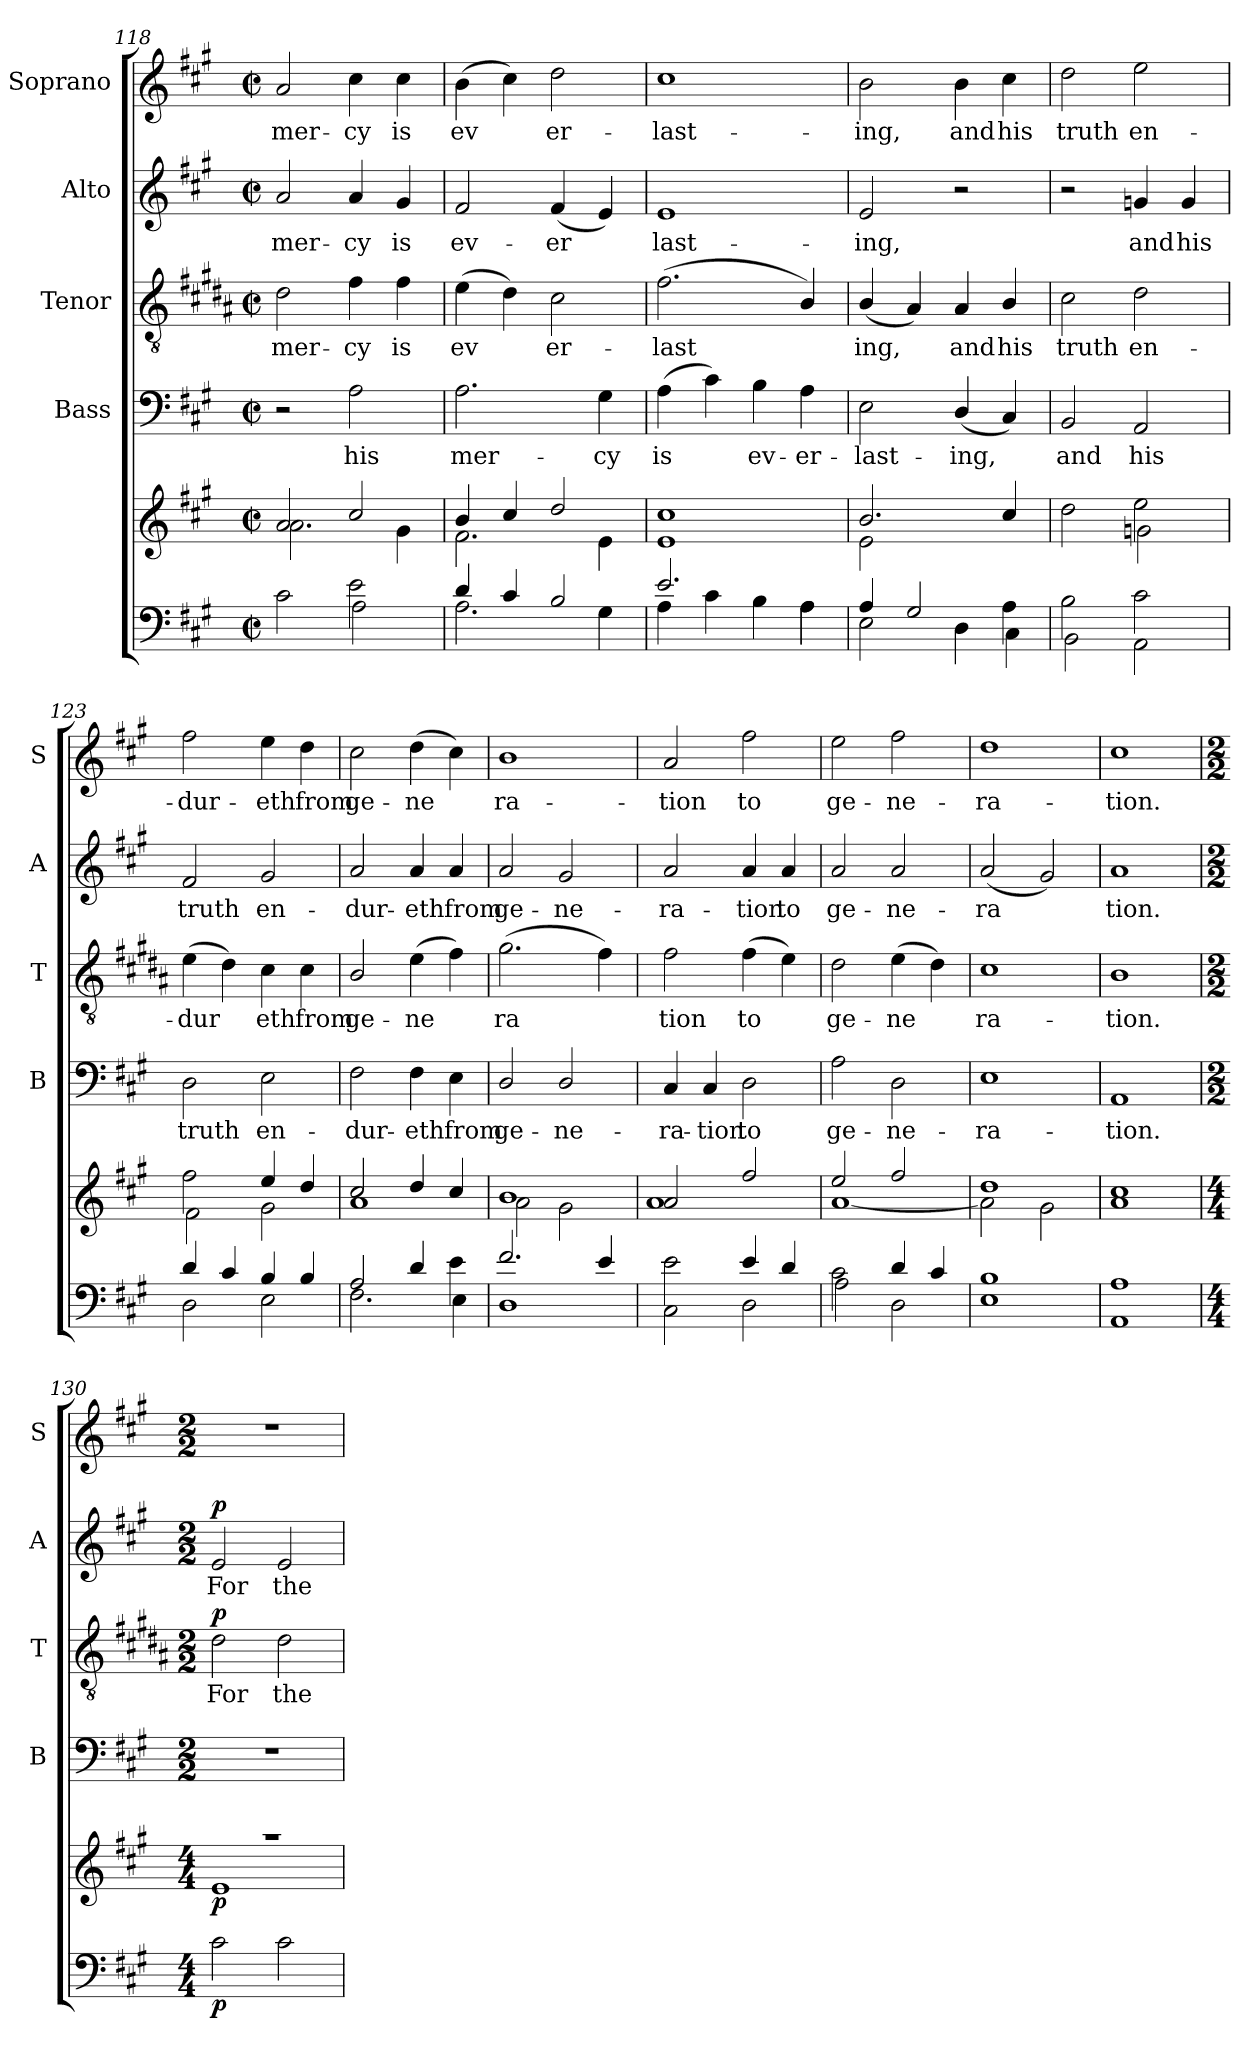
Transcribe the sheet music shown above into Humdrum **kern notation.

**kern	**dynam	**kern	**dynam	**kern	**text	**kern	**text	**dynam	**kern	**text	**dynam	**kern	**text
*part6	*part6	*part5	*part5	*part4	*part4	*part3	*part3	*part3	*part2	*part2	*part2	*part1	*part1
*staff6	*staff6	*staff5	*staff5	*staff4	*staff4	*staff3	*staff3	*staff3	*staff2	*staff2	*staff2	*staff1	*staff1
*	*	*	*	*I"Bass	*	*I"Tenor	*	*	*I"Alto	*	*	*I"Soprano	*
*	*	*	*	*I'B	*	*I'T	*	*	*I'A	*	*	*I'S	*
*clefF4	*	*clefG2	*	*clefF4	*	*clefGv2	*	*	*clefG2	*	*	*clefG2	*
*	*	*	*	*	*	*ITrd1c2	*	*	*	*	*	*	*
*k[f#c#g#]	*	*k[f#c#g#]	*	*k[f#c#g#]	*	*k[f#c#g#]	*	*	*k[f#c#g#]	*	*	*k[f#c#g#]	*
*A:	*	*A:	*	*A:	*	*A:	*	*	*A:	*	*	*A:	*
*M2/2	*	*M2/2	*	*M2/2	*	*M2/2	*	*	*M2/2	*	*	*M2/2	*
*met(c|)	*	*met(c|)	*	*met(c|)	*	*met(c|)	*	*	*met(c|)	*	*	*met(c|)	*
=118	=118	=118	=118	=118	=118	=118	=118	=118	=118	=118	=118	=118	=118
*^	*	*^	*	*	*	*	*	*	*	*	*	*	*
!	!	!	!	!	!	!	!	!	!LO:LY:b	!	!	!LO:LY:b	!	!	!LO:LY:b
2c#\	2ryy	.	2a/	2.a\	.	2r	.	2c#\	mer-	.	2a/	mer-	.	2a/	mer-
!	!	!	!	!	!	!	!LO:LY:b	!	!LO:LY:b	!	!	!LO:LY:b	!	!	!LO:LY:b
2e\	2A\	.	2cc#/	.	.	2A\	his	4e\	-cy	.	4a/	-cy	.	4cc#\	-cy
!	!	!	!	!	!	!	!	!	!LO:LY:b	!	!	!LO:LY:b	!	!	!LO:LY:b
.	.	.	.	4g#\	.	.	.	4e\	is	.	4g#/	is	.	4cc#\	is
=119	=119	=119	=119	=119	=119	=119	=119	=119	=119	=119	=119	=119	=119	=119	=119
!	!	!	!	!	!	!	!LO:LY:b	!	!LO:LY:b	!	!	!LO:LY:b	!	!	!LO:LY:b
4d/	2.A\	.	4b/	2.f#\	.	2.A\	mer-	(>4d\	ev­	.	2f#/	ev-	.	(>4b\	ev­
4c#/	.	.	4cc#/	.	.	.	.	4c#\)	.	.	.	.	.	4cc#\)	.
!	!	!	!	!	!	!	!	!	!LO:LY:b	!	!	!LO:LY:b	!	!	!LO:LY:b
2B/	.	.	2dd/	.	.	.	.	2B\	er-	.	(<4f#/	-er­	.	2dd\	er-
!	!	!	!	!	!	!	!LO:LY:b	!	!	!	!	!	!	!	!
.	4G#\	.	.	4e\	.	4G#\	-cy	.	.	.	4e/)	.	.	.	.
=120	=120	=120	=120	=120	=120	=120	=120	=120	=120	=120	=120	=120	=120	=120	=120
!	!	!	!	!	!	!	!LO:LY:b	!	!LO:LY:b	!	!	!LO:LY:b	!	!	!LO:LY:b
2.e/	4A\	.	1cc#	1e	.	(>4A\	is	(<2.e\	-last­	.	1e	last-	.	1cc#	-last-
.	4c#\	.	.	.	.	4c#\)	.	.	.	.	.	.	.	.	.
!	!	!	!	!	!	!	!LO:LY:b	!	!	!	!	!	!	!	!
.	4B\	.	.	.	.	4B\	ev-	.	.	.	.	.	.	.	.
!	!	!	!	!	!	!	!LO:LY:b	!	!	!	!	!	!	!	!
4A\	4A\	.	.	.	.	4A\	-er-	4A/)	.	.	.	.	.	.	.
!!LO:LB:g=z
=121	=121	=121	=121	=121	=121	=121	=121	=121	=121	=121	=121	=121	=121	=121	=121
!	!	!	!	!	!	!	!LO:LY:b	!	!LO:LY:b	!	!	!LO:LY:b	!	!	!LO:LY:b
4A/	2E\	.	2.b/	2e\	.	2E\	-last-	(<4A/	ing,	.	2e/	-ing,	.	2b\	-ing,
2G#/	.	.	.	.	.	.	.	4G#/)	.	.	.	.	.	.	.
!	!	!	!	!	!	!	!LO:LY:b	!	!LO:LY:b	!	!	!	!	!	!LO:LY:b
.	4D\	.	.	2ryy	.	(<4D/	-ing,	4G#/	and	.	2r	.	.	4b\	and
!	!	!	!	!	!	!	!	!	!LO:LY:b	!	!	!	!	!	!LO:LY:b
4A\	4C#\	.	4cc#/	.	.	4C#/)	.	4A/	his	.	.	.	.	4cc#\	his
=122	=122	=122	=122	=122	=122	=122	=122	=122	=122	=122	=122	=122	=122	=122	=122
!	!	!	!	!	!	!	!LO:LY:b	!	!LO:LY:b	!	!	!	!	!	!LO:LY:b
2B\	2BB\	.	2dd\	2ryy	.	2BB/	and	2B\	truth	.	2r	.	.	2dd\	truth
!	!	!	!	!	!	!	!LO:LY:b	!	!LO:LY:b	!	!	!LO:LY:b	!	!	!LO:LY:b
2c#\	2AA\	.	2ee\	2gn\	.	2AA/	his	2c#\	en-	.	4gn/	and	.	2ee\	en-
!	!	!	!	!	!	!	!	!	!	!	!	!LO:LY:b	!	!	!
.	.	.	.	.	.	.	.	.	.	.	4g/	his	.	.	.
=123	=123	=123	=123	=123	=123	=123	=123	=123	=123	=123	=123	=123	=123	=123	=123
!	!	!	!	!	!	!	!LO:LY:b	!	!LO:LY:b	!	!	!LO:LY:b	!	!	!LO:LY:b
4d/	2D\	.	2ff#\	2f#\	.	2D\	truth	(>4d\	-dur­	.	2f#/	truth	.	2ff#\	-dur-
4c#/	.	.	.	.	.	.	.	4c#\)	.	.	.	.	.	.	.
!	!	!	!	!	!	!	!LO:LY:b	!	!LO:LY:b	!	!	!LO:LY:b	!	!	!LO:LY:b
4B/	2E\	.	4ee/	2g#i\	.	2E\	en-	4B\	eth	.	2g#i/	en-	.	4ee\	-eth
!	!	!	!	!	!	!	!	!	!LO:LY:b	!	!	!	!	!	!LO:LY:b
4B/	.	.	4dd/	.	.	.	.	4B\	from	.	.	.	.	4dd\	from
=124	=124	=124	=124	=124	=124	=124	=124	=124	=124	=124	=124	=124	=124	=124	=124
!	!	!	!	!	!	!	!LO:LY:b	!	!LO:LY:b	!	!	!LO:LY:b	!	!	!LO:LY:b
2A/	2.F#\	.	2cc#/	1a	.	2F#\	-dur-	2A/	ge-	.	2a/	-dur-	.	2cc#\	ge-
!	!	!	!	!	!	!	!LO:LY:b	!	!LO:LY:b	!	!	!LO:LY:b	!	!	!LO:LY:b
4d/	.	.	4dd/	.	.	4F#\	-eth	(>4d\	-ne­	.	4a/	-eth	.	(>4dd\	-ne­
!	!	!	!	!	!	!	!LO:LY:b	!	!	!	!	!LO:LY:b	!	!	!
4e\	4E\	.	4cc#/	.	.	4E\	from	4e\)	.	.	4a/	from	.	4cc#\)	.
=125	=125	=125	=125	=125	=125	=125	=125	=125	=125	=125	=125	=125	=125	=125	=125
!	!	!	!	!	!	!	!LO:LY:b	!	!LO:LY:b	!	!	!LO:LY:b	!	!	!LO:LY:b
2.f#/	1D	.	1b	2a\	.	2D/	ge-	(>2.f#\	ra­	.	2a/	ge-	.	1b	ra-
!	!	!	!	!	!	!	!LO:LY:b	!	!	!	!	!LO:LY:b	!	!	!
.	.	.	.	2g#\	.	2D/	-ne-	.	.	.	2g#/	-ne-	.	.	.
4e/	.	.	.	.	.	.	.	4e\)	.	.	.	.	.	.	.
=126	=126	=126	=126	=126	=126	=126	=126	=126	=126	=126	=126	=126	=126	=126	=126
!	!	!	!	!	!	!	!LO:LY:b	!	!LO:LY:b	!	!	!LO:LY:b	!	!	!LO:LY:b
2e\	2C#\	.	2a/	1a	.	4C#/	-ra-	2e\	tion	.	2a/	-ra-	.	2a/	-tion
!	!	!	!	!	!	!	!LO:LY:b	!	!	!	!	!	!	!	!
.	.	.	.	.	.	4C#/	-tion	.	.	.	.	.	.	.	.
!	!	!	!	!	!	!	!LO:LY:b	!	!LO:LY:b	!	!	!LO:LY:b	!	!	!LO:LY:b
4e/	2D\	.	2ff#/	.	.	2D\	to	(>4e\	to	.	4a/	-tion	.	2ff#\	to
!	!	!	!	!	!	!	!	!	!	!	!	!LO:LY:b	!	!	!
4d/	.	.	.	.	.	.	.	4d\)	.	.	4a/	to	.	.	.
=127	=127	=127	=127	=127	=127	=127	=127	=127	=127	=127	=127	=127	=127	=127	=127
!	!	!	!	!	!	!	!LO:LY:b	!	!LO:LY:b	!	!	!LO:LY:b	!	!	!LO:LY:b
2c#\	2A\	.	2ee/	[<1a	.	2A\	ge-	2c#\	ge-	.	2a/	ge-	.	2ee\	ge-
!	!	!	!	!	!	!	!LO:LY:b	!	!LO:LY:b	!	!	!LO:LY:b	!	!	!LO:LY:b
4d/	2D\	.	2ff#/	.	.	2D\	-ne-	(>4d\	-ne­	.	2a/	-ne-	.	2ff#\	-ne-
4c#/	.	.	.	.	.	.	.	4c#\)	.	.	.	.	.	.	.
=128	=128	=128	=128	=128	=128	=128	=128	=128	=128	=128	=128	=128	=128	=128	=128
!	!	!	!	!	!	!	!LO:LY:b	!	!LO:LY:b	!	!	!LO:LY:b	!	!	!LO:LY:b
1B	1E	.	1dd	2a\]	.	1E	-ra-	1B	ra-	.	(<2a/	-ra­	.	1dd	-ra-
.	.	.	.	2g#\	.	.	.	.	.	.	2g#/)	.	.	.	.
=129	=129	=129	=129	=129	=129	=129	=129	=129	=129	=129	=129	=129	=129	=129	=129
!	!	!	!	!	!	!	!LO:LY:b	!	!LO:LY:b	!	!	!LO:LY:b	!	!	!LO:LY:b
1A	1AA	.	1cc#	1a	.	1AA	-tion.	1A	-tion.	.	1a	tion.	.	1cc#	-tion.
!!LO:LB:g=z
=130	=130	=130	=130	=130	=130	=130	=130	=130	=130	=130	=130	=130	=130	=130	=130
*M4/4	*	*	*M4/4	*	*	*M2/2	*	*M2/2	*	*	*M2/2	*	*	*M2/2	*
!	!	!LO:DY:b	!	!	!LO:DY:b	!	!	!	!LO:LY:b	!LO:DY:b	!	!LO:LY:b	!LO:DY:b	!	!
2c#\	1ryy	p	1raa	1e	p	1r	.	2c#\	For	p	2e/	For	p	1r	.
!	!	!	!	!	!	!	!	!	!LO:LY:b	!	!	!LO:LY:b	!	!	!
2c#\	.	.	.	.	.	.	.	2c#\	the	.	2e/	the	.	.	.
*v	*v	*	*	*	*	*	*	*	*	*	*	*	*	*	*
*	*	*v	*v	*	*	*	*	*	*	*	*	*	*	*
=	=	=	=	=	=	=	=	=	=	=	=	=	=
*-	*-	*-	*-	*-	*-	*-	*-	*-	*-	*-	*-	*-	*-
